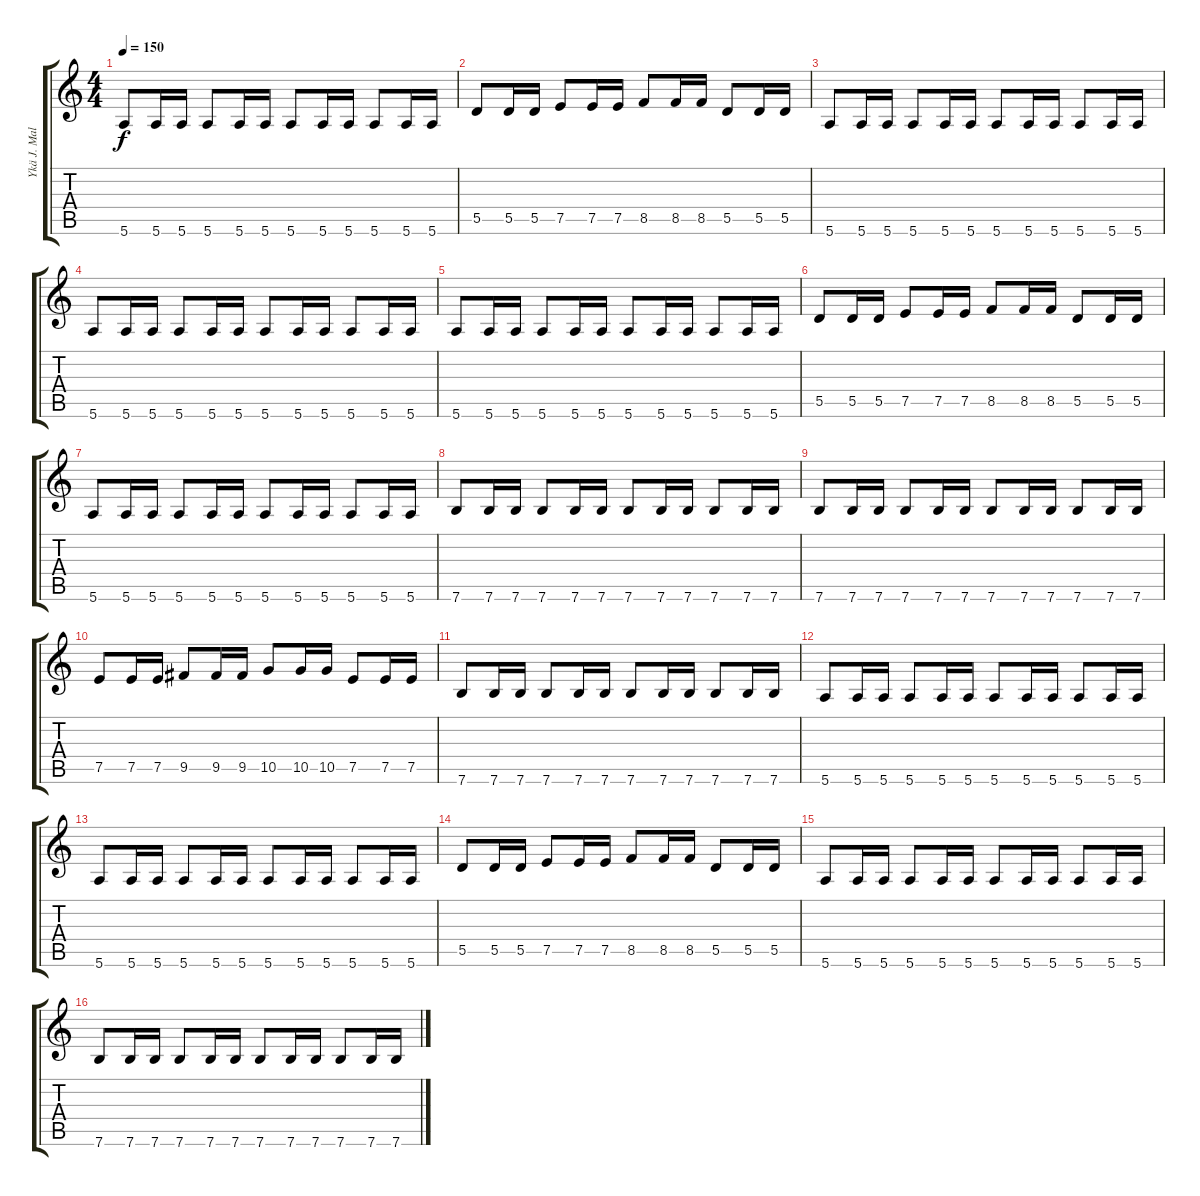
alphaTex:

\track ("Ykä J. Malmivaara" "Ykä J. Mal") {instrument overdrivenguitar}
\staff {score tabs}
\tuning (E4 B3 G3 D3 A2 E2) {hide}
\ts (4 4)
\tempo 150
\clef g2
\ks c
5.6.8{dy f} 5.6.16 5.6.16 5.6.8 5.6.16 5.6.16 5.6.8 5.6.16 5.6.16 5.6.8 5.6.16 5.6.16 |
5.5.8 5.5.16 5.5.16 7.5.8 7.5.16 7.5.16 8.5.8 8.5.16 8.5.16 5.5.8 5.5.16 5.5.16 |
5.6.8 5.6.16 5.6.16 5.6.8 5.6.16 5.6.16 5.6.8 5.6.16 5.6.16 5.6.8 5.6.16 5.6.16 |
5.6.8 5.6.16 5.6.16 5.6.8 5.6.16 5.6.16 5.6.8 5.6.16 5.6.16 5.6.8 5.6.16 5.6.16 |
5.6.8 5.6.16 5.6.16 5.6.8 5.6.16 5.6.16 5.6.8 5.6.16 5.6.16 5.6.8 5.6.16 5.6.16 |
5.5.8 5.5.16 5.5.16 7.5.8 7.5.16 7.5.16 8.5.8 8.5.16 8.5.16 5.5.8 5.5.16 5.5.16 |
5.6.8 5.6.16 5.6.16 5.6.8 5.6.16 5.6.16 5.6.8 5.6.16 5.6.16 5.6.8 5.6.16 5.6.16 |
7.6.8 7.6.16 7.6.16 7.6.8 7.6.16 7.6.16 7.6.8 7.6.16 7.6.16 7.6.8 7.6.16 7.6.16 |
7.6.8 7.6.16 7.6.16 7.6.8 7.6.16 7.6.16 7.6.8 7.6.16 7.6.16 7.6.8 7.6.16 7.6.16 |
7.5.8 7.5.16 7.5.16 9.5.8 9.5.16 9.5.16 10.5.8 10.5.16 10.5.16 7.5.8 7.5.16 7.5.16 |
7.6.8 7.6.16 7.6.16 7.6.8 7.6.16 7.6.16 7.6.8 7.6.16 7.6.16 7.6.8 7.6.16 7.6.16 |
5.6.8 5.6.16 5.6.16 5.6.8 5.6.16 5.6.16 5.6.8 5.6.16 5.6.16 5.6.8 5.6.16 5.6.16 |
5.6.8 5.6.16 5.6.16 5.6.8 5.6.16 5.6.16 5.6.8 5.6.16 5.6.16 5.6.8 5.6.16 5.6.16 |
5.5.8 5.5.16 5.5.16 7.5.8 7.5.16 7.5.16 8.5.8 8.5.16 8.5.16 5.5.8 5.5.16 5.5.16 |
5.6.8 5.6.16 5.6.16 5.6.8 5.6.16 5.6.16 5.6.8 5.6.16 5.6.16 5.6.8 5.6.16 5.6.16 |
7.6.8 7.6.16 7.6.16 7.6.8 7.6.16 7.6.16 7.6.8 7.6.16 7.6.16 7.6.8 7.6.16 7.6.16
